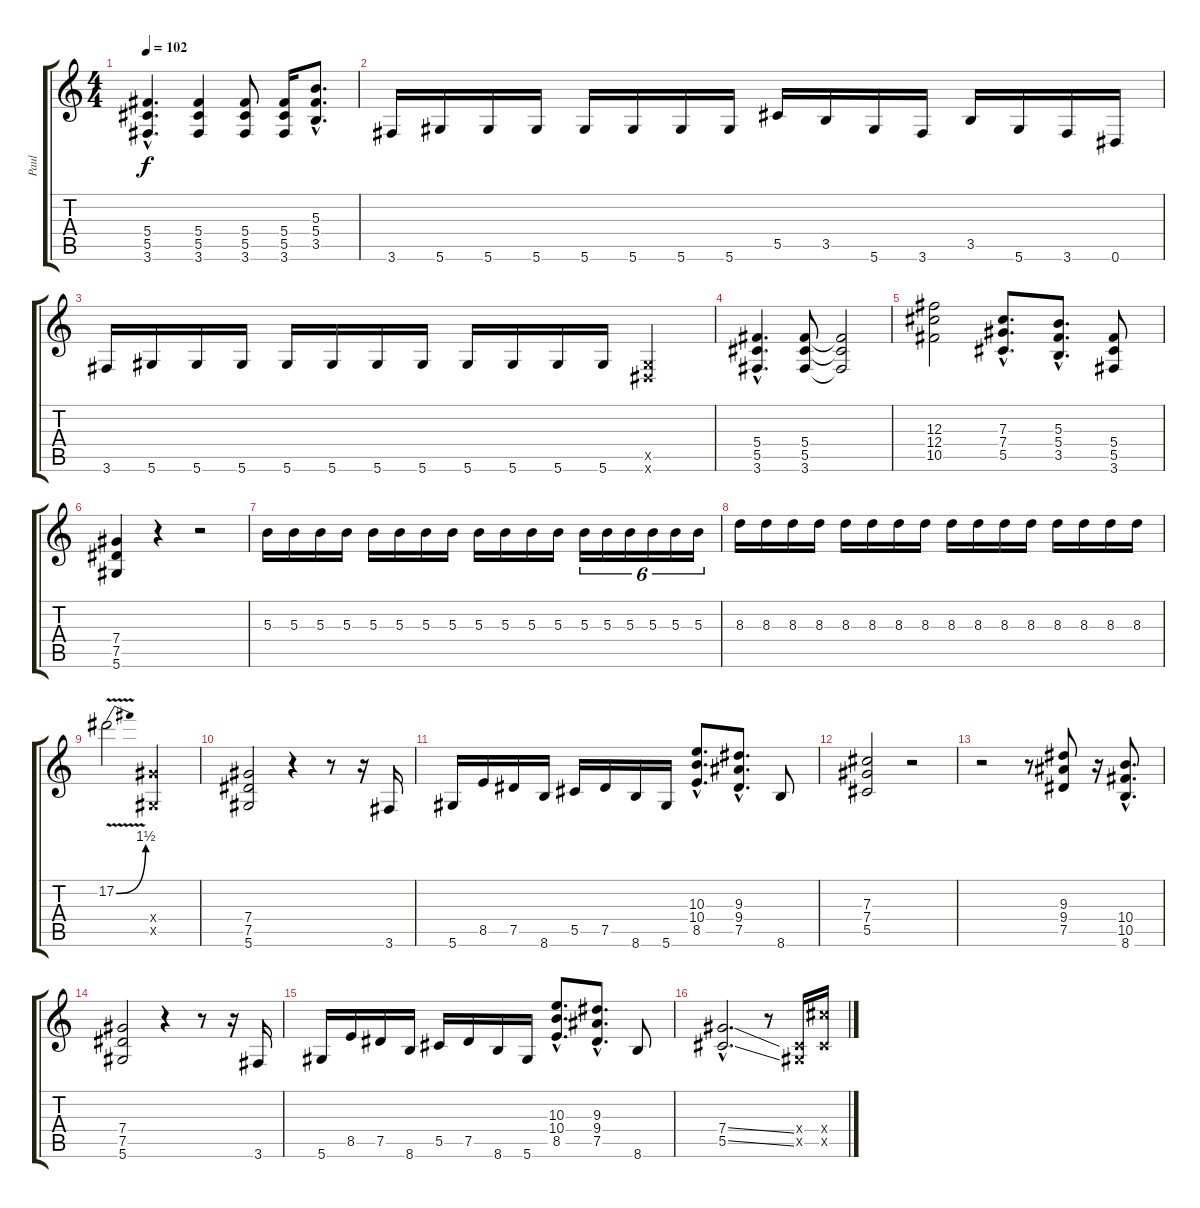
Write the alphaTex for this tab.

\track ("Paul" "Paul") {instrument distortionguitar}
\staff {score tabs}
\tuning (Eb4 Bb3 Gb3 Db3 Ab2 Eb2) {hide}
\ts (4 4)
\tempo 102
\clef g2
\ks c
(5.4{hac} 5.5{hac} 3.6{hac}).4{d dy f} (5.4 5.5 3.6).4 (5.4 5.5 3.6).8 (5.4 5.5 3.6).16 (5.3{hac} 5.4{hac} 3.5{hac}).8{d} |
3.6.16 5.6.16 5.6.16 5.6.16 5.6.16 5.6.16 5.6.16 5.6.16 5.5.16 3.5.16 5.6.16 3.6.16 3.5.16 5.6.16 3.6.16 0.6.16 |
3.6.16 5.6.16 5.6.16 5.6.16 5.6.16 5.6.16 5.6.16 5.6.16 5.6.16 5.6.16 5.6.16 5.6.16 (0.5{x} 0.6{x}).4 |
(5.4{hac} 5.5{hac} 3.6{hac}).4{d} (5.4 5.5 3.6).8 (5.4{t} 5.5{t} 3.6{t}).2 |
(12.3 12.4 10.5).2 (7.3{hac} 7.4{hac} 5.5{hac}).8{d} (5.3{hac} 5.4{hac} 3.5{hac}).8{d} (5.4 5.5 3.6).8 |
(7.4 7.5 5.6).4 r.4 r.2 |
5.3.16 5.3.16 5.3.16 5.3.16 5.3.16 5.3.16 5.3.16 5.3.16 5.3.16 5.3.16 5.3.16 5.3.16 5.3.16{tu (6 4)} 5.3.16{tu (6 4)} 5.3.16{tu (6 4)} 5.3.16{tu (6 4)} 5.3.16{tu (6 4)} 5.3.16{tu (6 4)} |
8.3.16 8.3.16 8.3.16 8.3.16 8.3.16 8.3.16 8.3.16 8.3.16 8.3.16 8.3.16 8.3.16 8.3.16 8.3.16 8.3.16 8.3.16 8.3.16 |
17.2{be (bend 0 0 60 6) v}.2 (7.4{x} 0.5{x}).2 |
(7.4 7.5 5.6).2 r.4 r.8 r.16 3.6.16 |
5.6.16 8.5.16 7.5.16 8.6.16 5.5.16 7.5.16 8.6.16 5.6.16 (10.3{hac} 10.4{hac} 8.5{hac}).8{d} (9.3{hac} 9.4{hac} 7.5{hac}).8{d} 8.6.8 |
(7.3 7.4 5.5).2 r.2 |
r.2 r.8 (9.3 9.4 7.5).8 r.16 (10.4{hac} 10.5{hac} 8.6{hac}).8{d} |
(7.4 7.5 5.6).2 r.4 r.8 r.16 3.6.16 |
5.6.16 8.5.16 7.5.16 8.6.16 5.5.16 7.5.16 8.6.16 5.6.16 (10.3{hac} 10.4{hac} 8.5{hac}).8{d} (9.3{hac} 9.4{hac} 7.5{hac}).8{d} 8.6.8 |
(7.4{ss hac} 5.5{ss hac}).2{d} r.8 (0.4{x} 0.5{x}).16 (0.4{x} 17.5{x}).16
